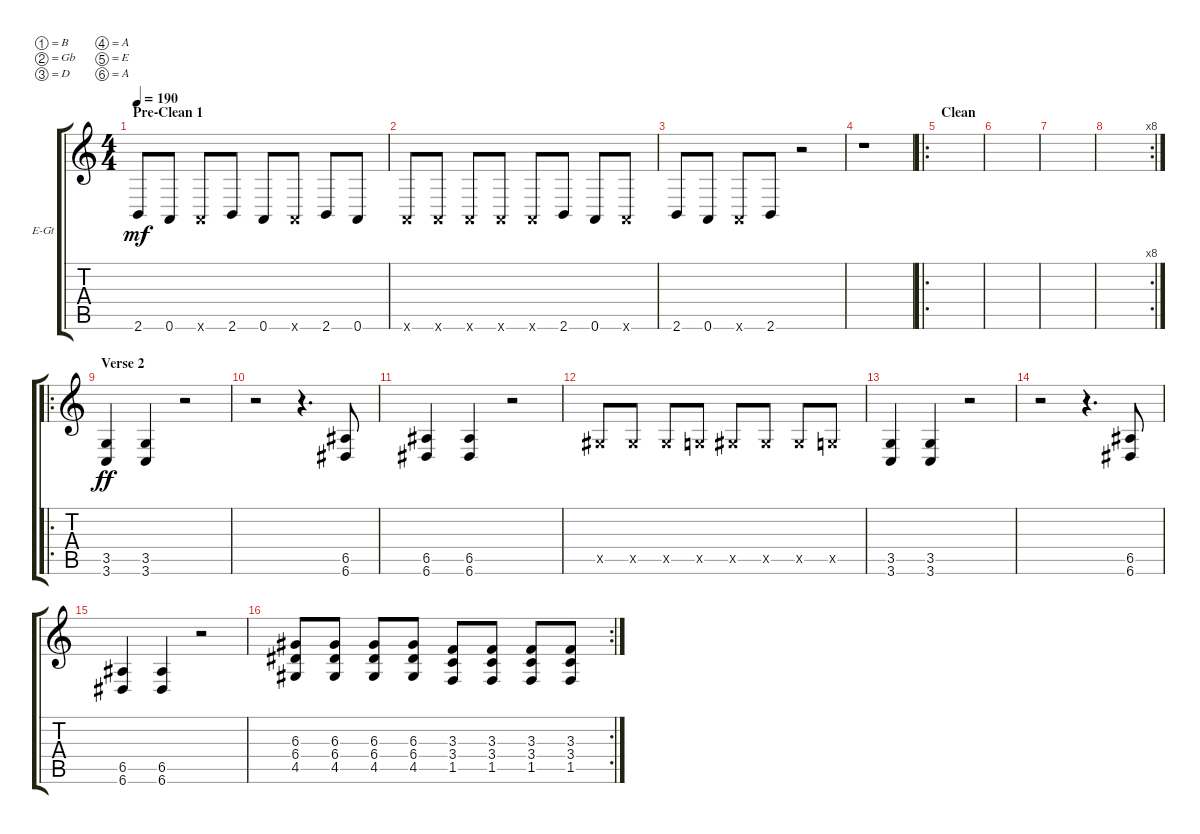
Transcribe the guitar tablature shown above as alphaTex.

\defaultSystemsLayout 4
\bracketExtendMode groupsimilarinstruments
\firstSystemTrackNameOrientation horizontal
\otherSystemsTrackNameOrientation horizontal
\track ("Distorted Main" "E-Gt") {instrument distortionguitar}
\staff {score tabs}
\tuning (B3 Gb3 D3 A2 E2 A1)
\ts (4 4)
\section ("" "Pre-Clean 1")
\tempo 190
\clef g2
\ks c
2.6.8{dy mf} 0.6.8 0.6{x}.8 2.6.8 0.6.8 0.6{x}.8 2.6.8 0.6.8 |
0.6{x}.8 0.6{x}.8 0.6{x}.8 0.6{x}.8 0.6{x}.8 2.6.8 0.6.8 0.6{x}.8 |
2.6.8 0.6.8 0.6{x}.8 2.6.8 r.2 |
r.1 |
\ro
\section ("" "Clean")
|
|
|
\rc 8
|
\ro
\section ("" "Verse 2")
(3.5 3.6).4{dy ff} (3.5 3.6).4 r.2 |
r.2 r.4{d} (6.5 6.6).8 |
(6.5 6.6).4 (6.5 6.6).4 r.2 |
4.5{x}.8 4.5{x}.8 4.5{x}.8 3.5{x}.8 4.5{x}.8 4.5{x}.8 4.5{x}.8 3.5{x}.8 |
(3.5 3.6).4 (3.5 3.6).4 r.2 |
r.2 r.4{d} (6.5 6.6).8 |
(6.5 6.6).4 (6.5 6.6).4 r.2 |
\rc 2
(4.5 6.4 6.3).8 (6.3 6.4 4.5).8 (6.3 6.4 4.5).8 (6.3 6.4 4.5).8 (3.3 3.4 1.5).8 (3.3 3.4 1.5).8 (3.3 3.4 1.5).8 (3.3 3.4 1.5).8
